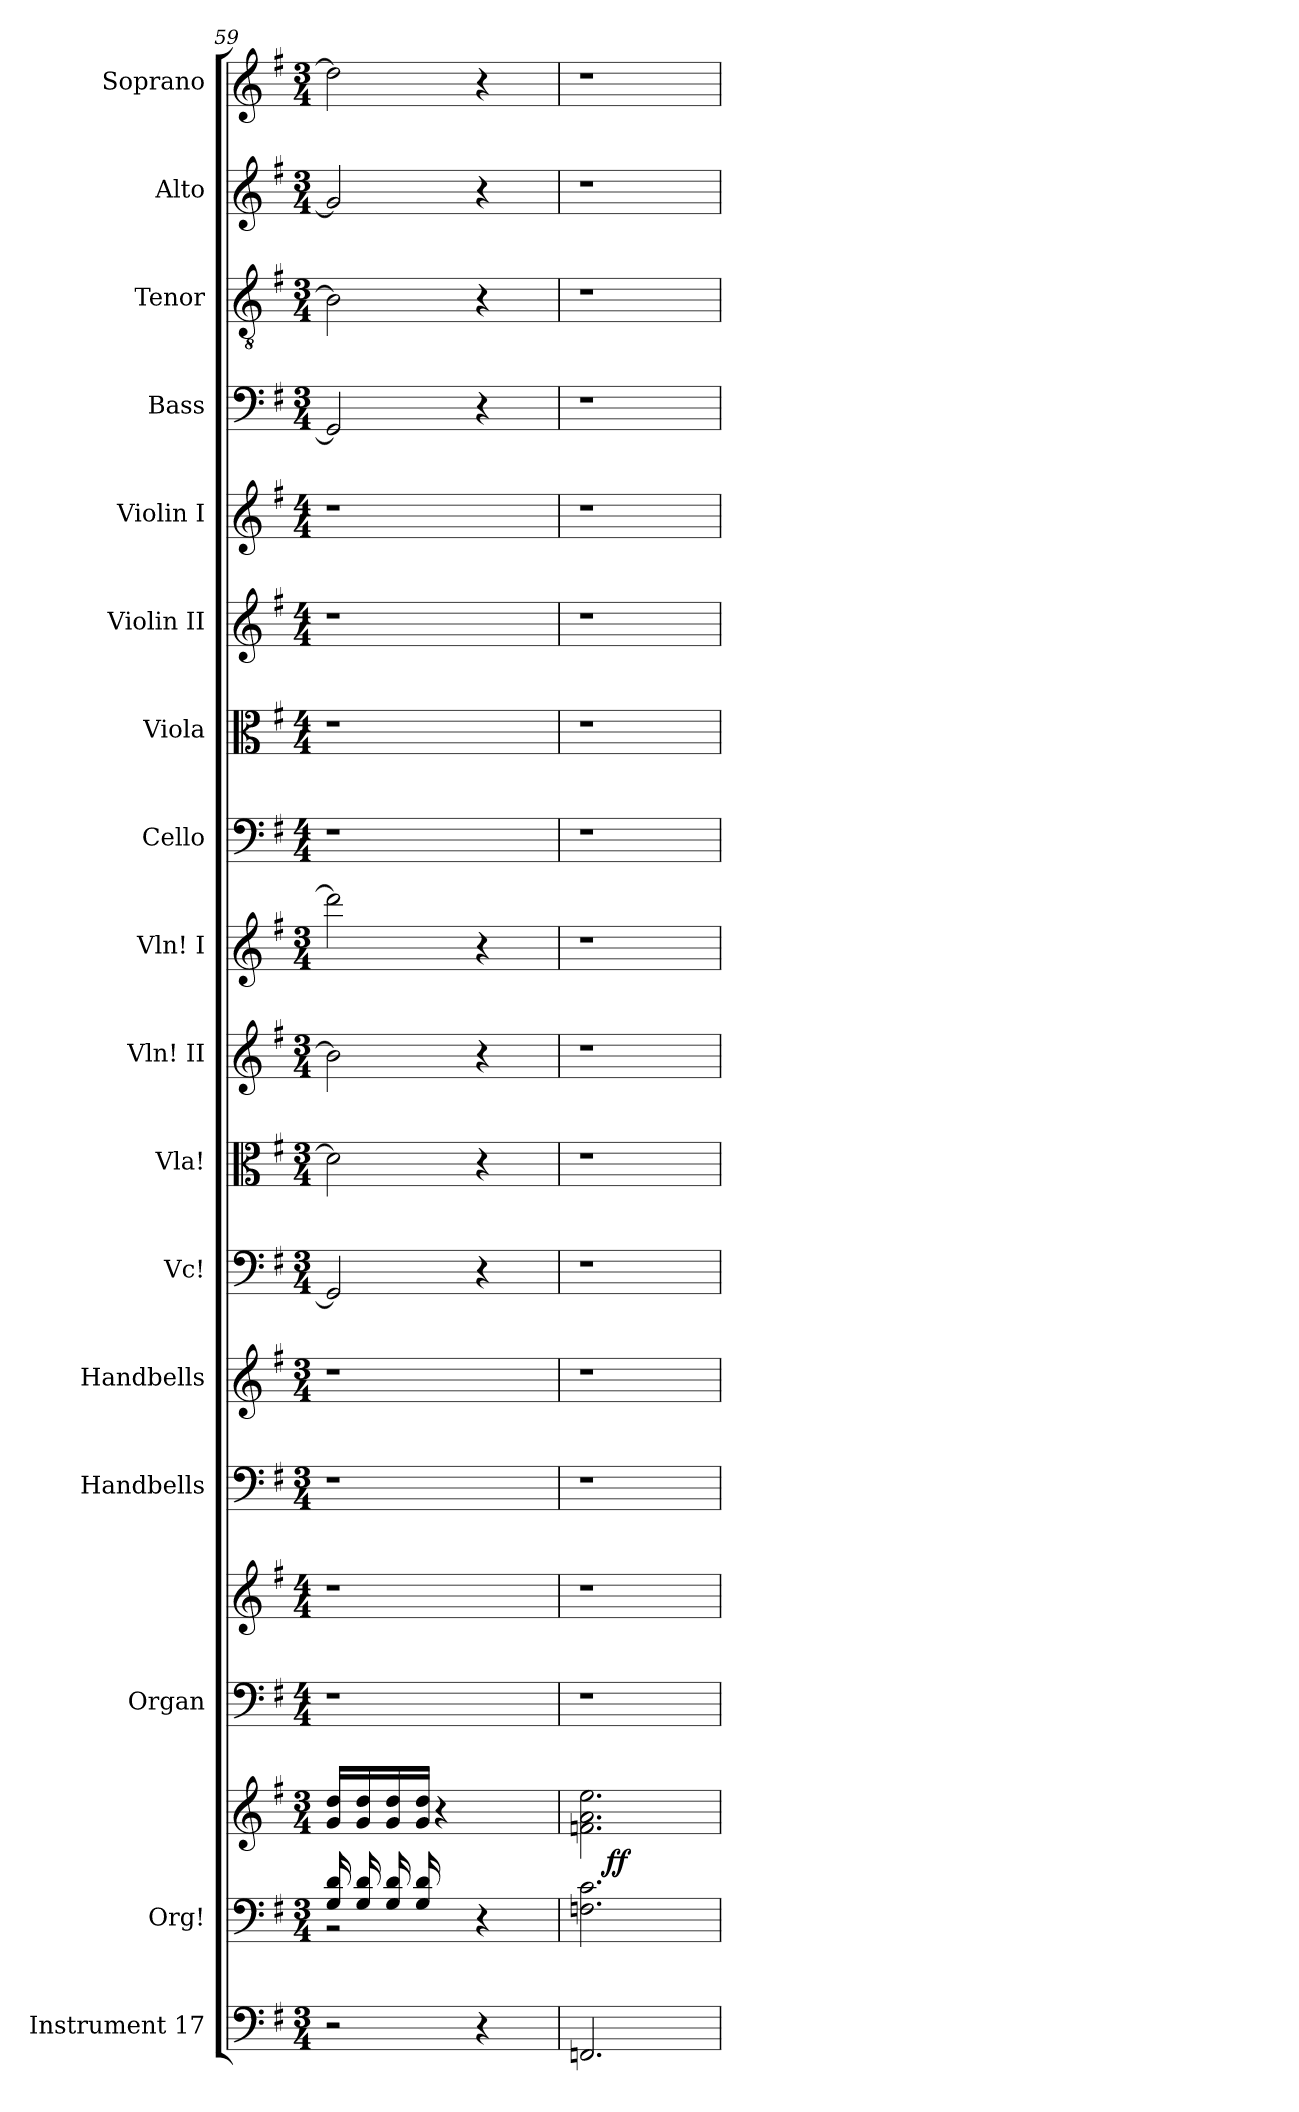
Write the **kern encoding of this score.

**kern	**kern	**kern	**dynam	**kern	**kern	**kern	**kern	**kern	**kern	**kern	**kern	**kern	**kern	**kern	**kern	**kern	**kern	**kern	**kern
*part17	*part16	*part16	*part16	*part15	*part15	*part14	*part13	*part12	*part11	*part10	*part9	*part8	*part7	*part6	*part5	*part4	*part3	*part2	*part1
*staff19	*staff18	*staff17	*staff17/18	*staff16	*staff15	*staff14	*staff13	*staff12	*staff11	*staff10	*staff9	*staff8	*staff7	*staff6	*staff5	*staff4	*staff3	*staff2	*staff1
*I"Instrument 17	*I"Org!	*	*	*I"Organ	*	*I"Handbells	*I"Handbells	*I"Vc!	*I"Vla!	*I"Vln! II	*I"Vln! I	*I"Cello	*I"Viola	*I"Violin II	*I"Violin I	*I"Bass	*I"Tenor	*I"Alto	*I"Soprano
*	*	*	*	*	*	*	*	*I'Vc!	*I'Vla!	*I'Vln! II	*I'Vln! I	*	*I'Vla	*I'Vln	*I'Vln	*I'B	*I'T	*I'A	*I'S
*clefF4	*clefF4	*clefG2	*	*clefF4	*clefG2	*clefF4	*clefG2	*clefF4	*clefC3	*clefG2	*clefG2	*clefF4	*clefC3	*clefG2	*clefG2	*clefF4	*clefGv2	*clefG2	*clefG2
*k[f#]	*k[f#]	*k[f#]	*	*k[f#]	*k[f#]	*k[f#]	*k[f#]	*k[f#]	*k[f#]	*k[f#]	*k[f#]	*k[f#]	*k[f#]	*k[f#]	*k[f#]	*k[f#]	*k[f#]	*k[f#]	*k[f#]
*G:	*G:	*G:	*	*G:	*G:	*G:	*G:	*G:	*G:	*G:	*G:	*G:	*G:	*G:	*G:	*G:	*G:	*G:	*G:
*M3/4	*M3/4	*M3/4	*	*M4/4	*M4/4	*M3/4	*M3/4	*M3/4	*M3/4	*M3/4	*M3/4	*M4/4	*M4/4	*M4/4	*M4/4	*M3/4	*M3/4	*M3/4	*M3/4
=59	=59	=59	=59	=59	=59	=59	=59	=59	=59	=59	=59	=59	=59	=59	=59	=59	=59	=59	=59
*	*^	*^	*	*	*	*	*	*	*	*	*	*	*	*	*	*	*	*	*
!	!	!	!	!	!	!	!	!LO:N:vis=1	!LO:N:vis=1	!	!	!	!	!	!	!	!	!	!	!	!
2r	16G/ 16d/L	2r	4ryy	16g/ 16dd/	.	1r	1r	2.r	2.r	2GG/]	2d\]	2b\]	2ddd\]	1r	1r	1r	1r	2GG/]	2B\]	2g/]	2dd\]
.	16G/ 16d/	.	.	16dd/ 16g/J	.	.	.	.	.	.	.	.	.	.	.	.	.	.	.	.	.
.	16d/ 16G/L	.	.	16g/ 16dd/	.	.	.	.	.	.	.	.	.	.	.	.	.	.	.	.	.
.	16d/ 16G/	.	.	16g/ 16dd/J	.	.	.	.	.	.	.	.	.	.	.	.	.	.	.	.	.
.	4ryy	.	4r	2ryy	.	.	.	.	.	.	.	.	.	.	.	.	.	.	.	.	.
4r	2ryy	4r	2ryy	.	.	.	.	.	.	4r	4r	4r	4r	.	.	.	.	4r	4r	4r	4r
4ryy	.	4ryy	.	4ryy	.	.	.	4ryy	4ryy	4ryy	4ryy	4ryy	4ryy	.	.	.	.	4ryy	4ryy	4ryy	4ryy
=60	=60	=60	=60	=60	=60	=60	=60	=60	=60	=60	=60	=60	=60	=60	=60	=60	=60	=60	=60	=60	=60
!	!	!	!	!	!	!	!	!LO:N:vis=1	!LO:N:vis=1	!LO:N:vis=1	!LO:N:vis=1	!LO:N:vis=1	!LO:N:vis=1	!	!	!	!	!LO:N:vis=1	!LO:N:vis=1	!LO:N:vis=1	!LO:N:vis=1
*	*	*	*v	*v	*	*	*	*	*	*	*	*	*	*	*	*	*	*	*	*	*
2.FFn/	2.c\ 2.Fn\	8ryy	2.fn\ 2.a\ 2.ee\	.	1r	1r	2.r	2.r	2.r	2.r	2.r	2.r	1r	1r	1r	1r	2.r	2.r	2.r	2.r
!	!	!	!	!LO:DY:a=2	!	!	!	!	!	!	!	!	!	!	!	!	!	!	!	!
.	.	2..ryy	.	ff	.	.	.	.	.	.	.	.	.	.	.	.	.	.	.	.
4ryy	4ryy	.	4ryy	.	.	.	4ryy	4ryy	4ryy	4ryy	4ryy	4ryy	.	.	.	.	4ryy	4ryy	4ryy	4ryy
*	*v	*v	*	*	*	*	*	*	*	*	*	*	*	*	*	*	*	*	*	*
=	=	=	=	=	=	=	=	=	=	=	=	=	=	=	=	=	=	=	=
*-	*-	*-	*-	*-	*-	*-	*-	*-	*-	*-	*-	*-	*-	*-	*-	*-	*-	*-	*-
